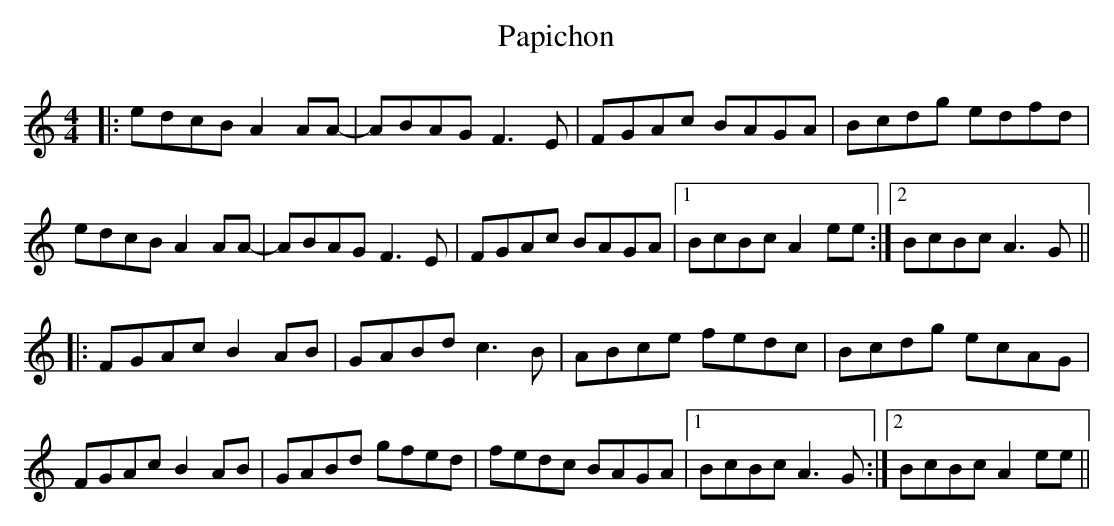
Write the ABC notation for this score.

X:1
T: Papichon
M: 4/4
L: 1/8
K: Amin
|:edcB A2AA-|ABAG F3E|FGAc BAGA|Bcdg edfd|
edcB A2AA-|ABAG F3E|FGAc BAGA|1 BcBc A2ee:|2 BcBc A3G||
|:FGAc B2AB|GABd c3B|ABce fedc|Bcdg ecAG|
FGAc B2AB|GABd gfed|fedc BAGA|1 BcBc A3G:|2 BcBc A2ee||
